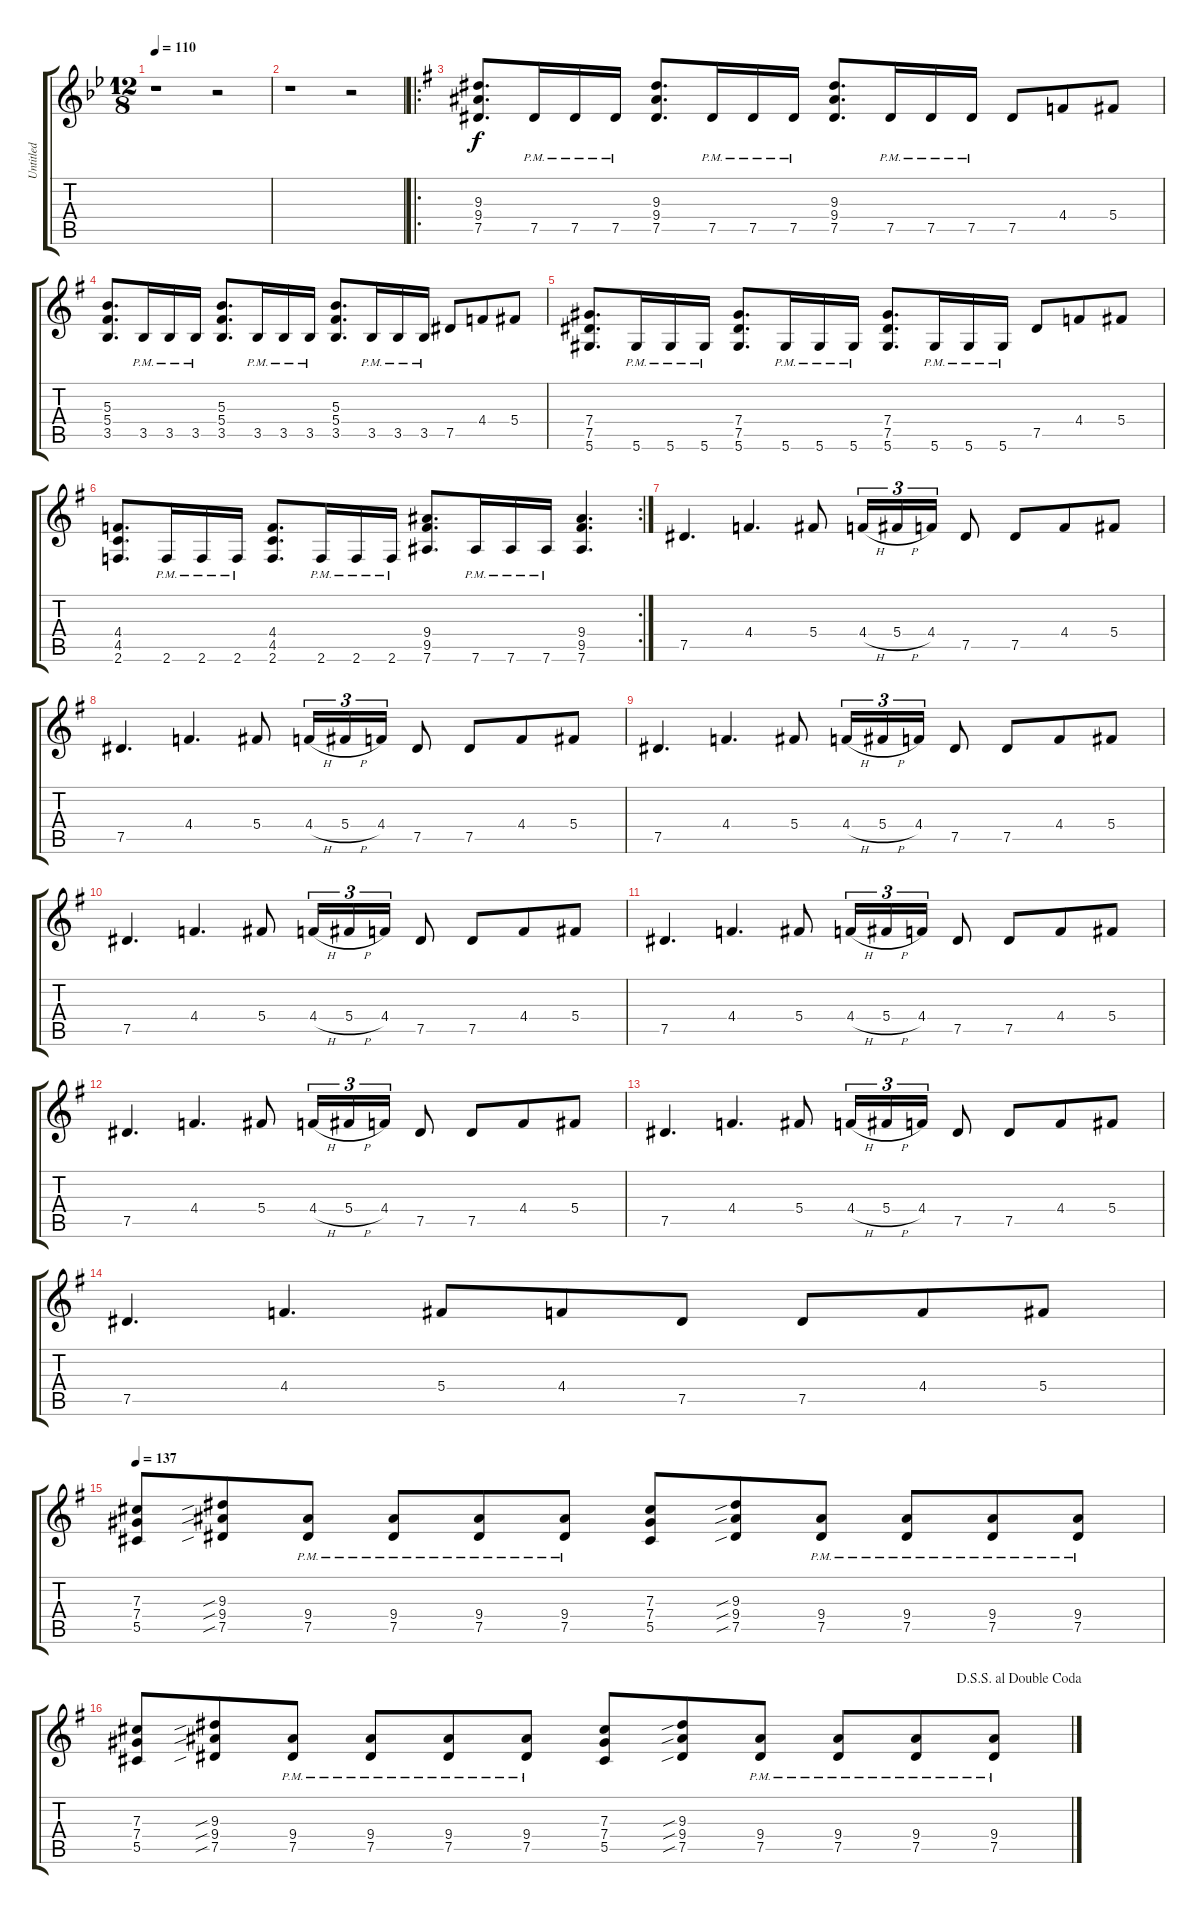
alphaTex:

\track ("Untitled" "Untitled") {instrument distortionguitar}
\staff {score tabs}
\tuning (Eb4 Bb3 Gb3 Db3 Ab2 Eb2) {hide}
\ts (12 8)
\tempo 110
\clef g2
\ks bb
r.1{dy f} r.2 |
r.1 r.2 |
\ro
\ks g
(9.3 9.4 7.5).8{d} 7.5{pm}.16 7.5{pm}.16 7.5{pm}.16 (9.3 9.4 7.5).8{d} 7.5{pm}.16 7.5{pm}.16 7.5{pm}.16 (9.3 9.4 7.5).8{d} 7.5{pm}.16 7.5{pm}.16 7.5{pm}.16 7.5.8 4.4.8 5.4.8 |
(5.3 5.4 3.5).8{d} 3.5{pm}.16 3.5{pm}.16 3.5{pm}.16 (5.3 5.4 3.5).8{d} 3.5{pm}.16 3.5{pm}.16 3.5{pm}.16 (5.3 5.4 3.5).8{d} 3.5{pm}.16 3.5{pm}.16 3.5{pm}.16 7.5.8 4.4.8 5.4.8 |
(7.4 7.5 5.6).8{d} 5.6{pm}.16 5.6{pm}.16 5.6{pm}.16 (7.4 7.5 5.6).8{d} 5.6{pm}.16 5.6{pm}.16 5.6{pm}.16 (7.4 7.5 5.6).8{d} 5.6{pm}.16 5.6{pm}.16 5.6{pm}.16 7.5.8 4.4.8 5.4.8 |
\rc 2
(4.4 4.5 2.6).8{d} 2.6{pm}.16 2.6{pm}.16 2.6{pm}.16 (4.4 4.5 2.6).8{d} 2.6{pm}.16 2.6{pm}.16 2.6{pm}.16 (9.4 9.5 7.6).8{d} 7.6{pm}.16 7.6{pm}.16 7.6{pm}.16 (9.4 9.5 7.6).4{d} |
7.5.4{d} 4.4.4{d} 5.4.8 4.4{h}.16{tu (3 2)} 5.4{h}.16{tu (3 2)} 4.4.16{tu (3 2)} 7.5.8 7.5.8 4.4.8 5.4.8 |
7.5.4{d} 4.4.4{d} 5.4.8 4.4{h}.16{tu (3 2)} 5.4{h}.16{tu (3 2)} 4.4.16{tu (3 2)} 7.5.8 7.5.8 4.4.8 5.4.8 |
7.5.4{d} 4.4.4{d} 5.4.8 4.4{h}.16{tu (3 2)} 5.4{h}.16{tu (3 2)} 4.4.16{tu (3 2)} 7.5.8 7.5.8 4.4.8 5.4.8 |
7.5.4{d} 4.4.4{d} 5.4.8 4.4{h}.16{tu (3 2)} 5.4{h}.16{tu (3 2)} 4.4.16{tu (3 2)} 7.5.8 7.5.8 4.4.8 5.4.8 |
7.5.4{d} 4.4.4{d} 5.4.8 4.4{h}.16{tu (3 2)} 5.4{h}.16{tu (3 2)} 4.4.16{tu (3 2)} 7.5.8 7.5.8 4.4.8 5.4.8 |
7.5.4{d} 4.4.4{d} 5.4.8 4.4{h}.16{tu (3 2)} 5.4{h}.16{tu (3 2)} 4.4.16{tu (3 2)} 7.5.8 7.5.8 4.4.8 5.4.8 |
7.5.4{d} 4.4.4{d} 5.4.8 4.4{h}.16{tu (3 2)} 5.4{h}.16{tu (3 2)} 4.4.16{tu (3 2)} 7.5.8 7.5.8 4.4.8 5.4.8 |
7.5.4{d} 4.4.4{d} 5.4.8 4.4.8 7.5.8 7.5.8 4.4.8 5.4.8 |
\tempo 137
(7.3 7.4 5.5).8 (9.3{sib} 9.4{sib} 7.5{sib}).8 (9.4{pm} 7.5{pm}).8 (9.4{pm} 7.5{pm}).8 (9.4{pm} 7.5{pm}).8 (9.4{pm} 7.5{pm}).8 (7.3 7.4 5.5).8 (9.3{sib} 9.4{sib} 7.5{sib}).8 (9.4{pm} 7.5{pm}).8 (9.4{pm} 7.5{pm}).8 (9.4{pm} 7.5{pm}).8 (9.4{pm} 7.5{pm}).8 |
\jump dalsegnosegnoaldoublecoda
(7.3 7.4 5.5).8 (9.3{sib} 9.4{sib} 7.5{sib}).8 (9.4{pm} 7.5{pm}).8 (9.4{pm} 7.5{pm}).8 (9.4{pm} 7.5{pm}).8 (9.4{pm} 7.5{pm}).8 (7.3 7.4 5.5).8 (9.3{sib} 9.4{sib} 7.5{sib}).8 (9.4{pm} 7.5{pm}).8 (9.4{pm} 7.5{pm}).8 (9.4{pm} 7.5{pm}).8 (9.4{pm} 7.5{pm}).8
